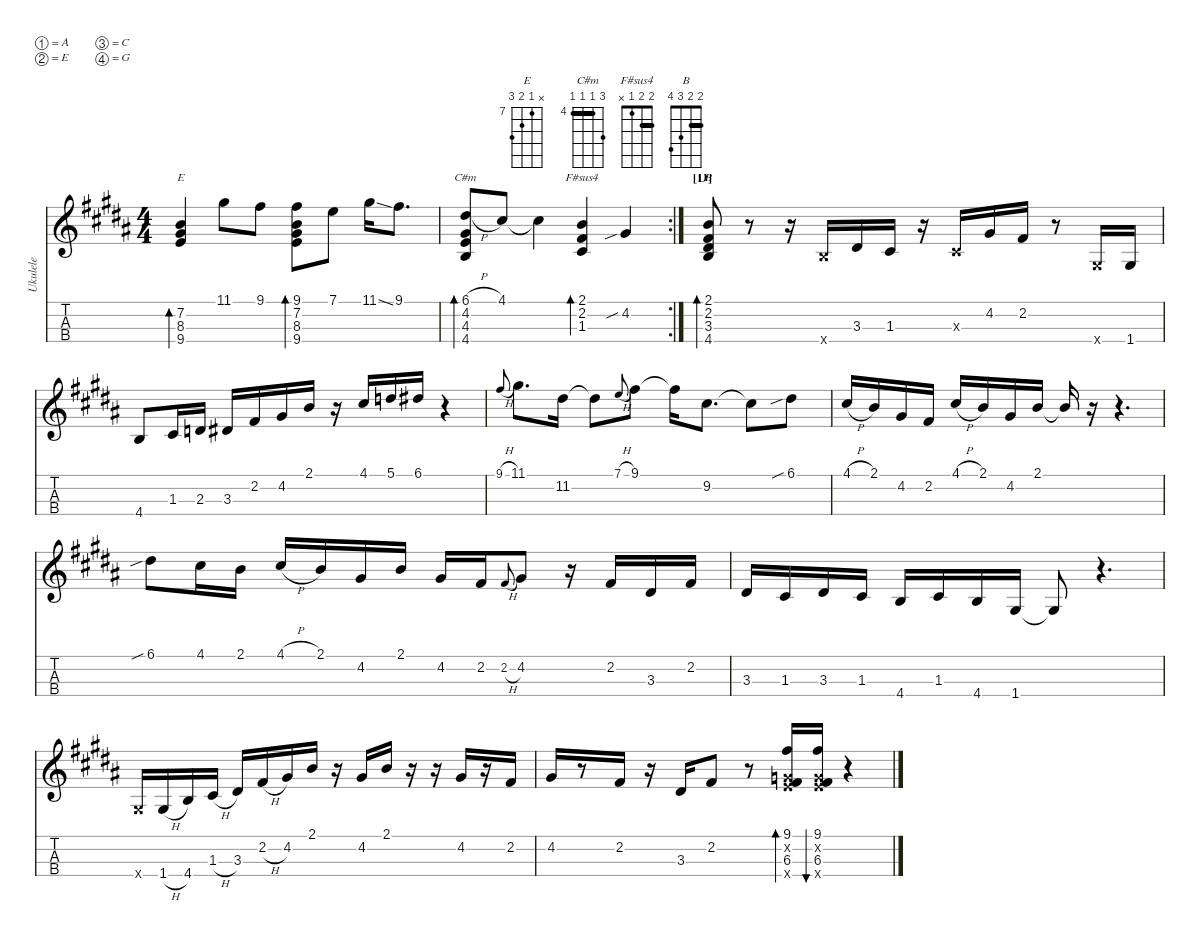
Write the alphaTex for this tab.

\defaultSystemsLayout 4
\hideDynamics
\bracketExtendMode nobrackets
\otherSystemsTrackNameOrientation horizontal
\defaultBarNumberDisplay Hide
\track ("Ukulele" "Ukulele") {instrument acousticguitarnylon}
\staff {score tabs}
\tuning (A4 E4 C4 G3)
\displaytranspose 0
\chord ("E" x 7 8 9) {firstfret 7}
\chord ("C#m" 6 4 4 4) {firstfret 4 barre (4 4)}
\chord ("F#sus4" 2 2 1 x) {barre 2}
\chord ("B" 2 2 3 4) {barre 2}
\ts (4 4)
\tempo (95 hide)
\clef g2
\ks b
(9.4{acc forcenatural} 8.3{acc #} 7.2{acc forcenatural}).4{bd 30 ch "E" dy mf beam Up} 11.1{acc #}.8{beam Down} 9.1{acc #}.8{beam Down} (9.1{acc #} 7.2{acc forcenatural} 8.3{acc #} 9.4{acc forcenatural}).8{bd 30 beam Down} 7.1{acc forcenatural}.8{beam Down} 11.1{ss acc #}.16{beam Down} 9.1{acc #}.8{d beam Down} |
\rc 2
(4.4{acc forcenatural} 4.3{acc forcenatural} 4.2{acc #} 6.1{h acc #}).8{bd 30 ch "C#m" beam Up} 4.1{acc #}.8{beam Up} 4.1{t acc #}.4{beam Down} (1.3{acc #} 2.2{acc #} 2.1{acc forcenatural}).4{bd 30 ch "F#sus4" beam Up} 4.2{sib acc #}.4{beam Up} |
\section ("D" "")
(4.4{acc forcenatural} 3.3{acc #} 2.2{acc #} 2.1{acc forcenatural}).8{bd 30 ch "B" beam Up} r.8{beam Up} r.16{beam Up} 4.4{x acc forcenatural}.16{beam Up} 3.3{acc #}.16{beam Up} 1.3{acc #}.16{beam Up} r.16{beam Up} 1.3{x acc #}.16{beam Up} 4.2{acc #}.16{beam Up} 2.2{acc #}.16{beam Up} r.8{beam Up} 1.4{x acc #}.16{beam Up} 1.4{acc #}.16{beam Up} |
4.4{acc forcenatural}.8{beam Up} 1.3{acc #}.16{beam Up} 2.3{acc forcenatural}.16{beam Up} 3.3{acc #}.16{beam Up} 2.2{acc #}.16{beam Up} 4.2{acc #}.16{beam Up} 2.1{acc forcenatural}.16{beam Up} r.16{beam Up} 4.1{acc #}.16{beam Down} 5.1{acc forcenatural}.16{beam Down} 6.1{acc #}.16{beam Down} r.4{beam Down} |
9.1{h acc #}.8{gr onbeat beam Up} 11.1{acc #}.8{d beam Down} 11.2{acc #}.16{beam Down} 11.2{t acc #}.8{beam Down} 7.1{h acc forcenatural}.8{gr onbeat beam Up} 9.1{acc #}.8{beam Down} 9.1{t acc #}.16{beam Down} 9.2{acc #}.8{d beam Down} 9.2{t acc #}.8{beam Down} 6.1{sib acc #}.8{beam Down} |
4.1{h acc #}.16{beam Up} 2.1{acc forcenatural}.16{beam Up} 4.2{acc #}.16{beam Up} 2.2{acc #}.16{beam Up} 4.1{h acc #}.16{beam Up} 2.1{acc forcenatural}.16{beam Up} 4.2{acc #}.16{beam Up} 2.1{acc forcenatural}.16{beam Up} 2.1{t acc forcenatural}.16{beam Up} r.16{beam Up} r.4{d beam Up} |
6.1{sib acc #}.8{beam Down} 4.1{acc #}.16{beam Down} 2.1{acc forcenatural}.16{beam Down} 4.1{h acc #}.16{beam Up} 2.1{acc forcenatural}.16{beam Up} 4.2{acc #}.16{beam Up} 2.1{acc forcenatural}.16{beam Up} 4.2{acc #}.16{beam Up} 2.2{acc #}.16{beam Up} 2.2{h acc #}.8{gr onbeat beam Up} 4.2{acc #}.8{beam Up} r.16{beam Up} 2.2{acc #}.16{beam Up} 3.3{acc #}.16{beam Up} 2.2{acc #}.16{beam Up} |
3.3{acc #}.16{beam Up} 1.3{acc #}.16{beam Up} 3.3{acc #}.16{beam Up} 1.3{acc #}.16{beam Up} 4.4{acc forcenatural}.16{beam Up} 1.3{acc #}.16{beam Up} 4.4{acc forcenatural}.16{beam Up} 1.4{acc #}.16{beam Up} 1.4{t acc #}.8{beam Up} r.4{d beam Up} |
1.4{x acc #}.16{beam Up} 1.4{h acc #}.16{beam Up} 4.4{acc forcenatural}.16{beam Up} 1.3{h acc #}.16{beam Up} 3.3{acc #}.16{beam Up} 2.2{h acc #}.16{beam Up} 4.2{acc #}.16{beam Up} 2.1{acc forcenatural}.16{beam Up} r.16{beam Up} 4.2{acc #}.16{beam Up} 2.1{acc forcenatural}.16{beam Up} r.16{beam Up} r.16{beam Up} 4.2{acc #}.16{beam Up} r.16{beam Up} 2.2{acc #}.16{beam Up} |
4.2{acc #}.16{beam Up} r.8{beam Up} 2.2{acc #}.16{beam Up} r.16{beam Up} 3.3{acc #}.16{beam Up} 2.2{acc #}.8{beam Up} r.8{beam Up} (6.3{acc #} 9.1{acc #} 0.2{x acc forcenatural} 12.4{x acc forcenatural}).16{bd 30 beam Down} (9.1{acc #} 6.3{acc #} 0.2{x acc forcenatural} 12.4{x acc forcenatural}).16{bu 30 beam Down} r.4{beam Down}
